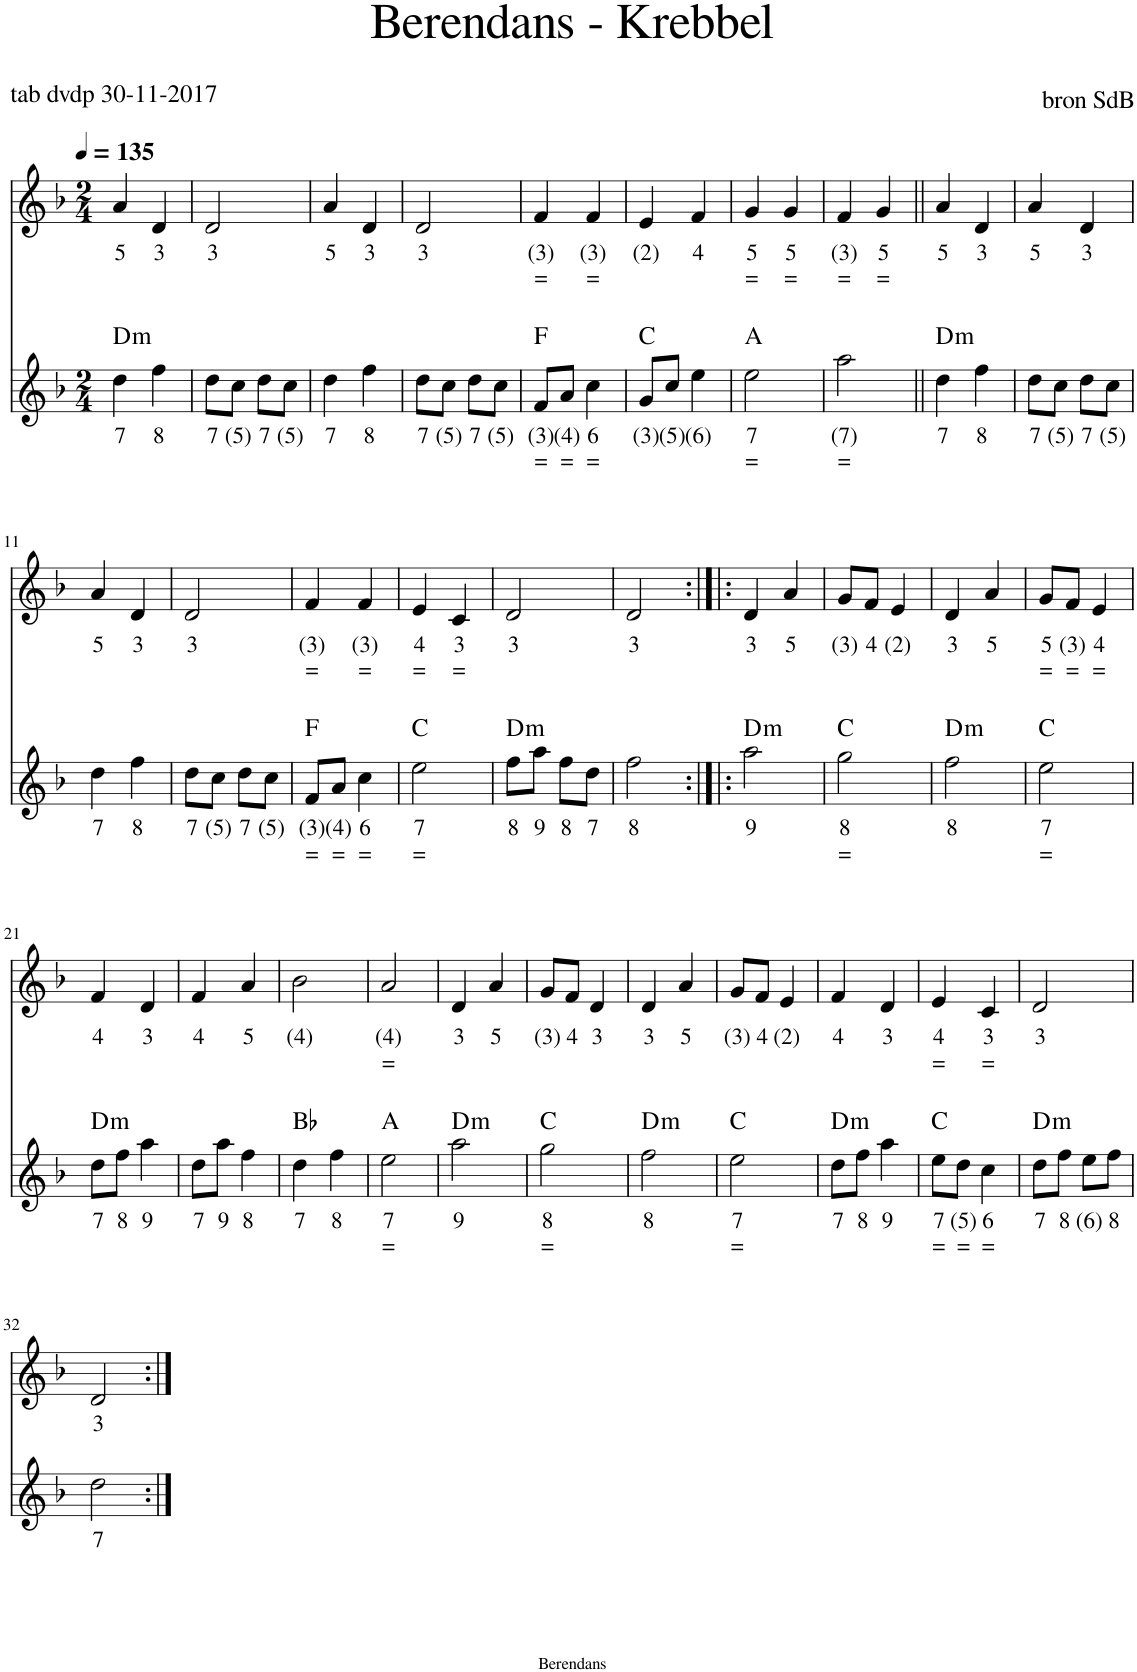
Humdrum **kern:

**kern	**text	**text	**harte	**kern	**text	**text
*part2	*part2	*part2	*part2	*part1	*part1	*part1
*staff2	*staff2	*staff2	*	*staff1	*staff1	*staff1
*I"Stem	*	*	*	*I"Stem	*	*
*clefG2	*	*	*	*clefG2	*	*
*k[b-]	*	*	*	*k[b-]	*	*
*M2/4	*	*	*	*M2/4	*	*
*MM135	*	*	*	*MM135	*	*
=1	=1	=1	=1	=1	=1	=1
!	!LO:LY:b	!	!LO:H:kt=m	!	!LO:LY:b	!
4dd\	7	.	D:min	4a/	5	.
!	!LO:LY:b	!	!	!	!LO:LY:b	!
4ff\	8	.	.	4d/	3	.
=2	=2	=2	=2	=2	=2	=2
!	!LO:LY:b	!	!	!	!LO:LY:b	!
8dd\L	7	.	.	2d/	3	.
!	!LO:LY:b	!	!	!	!	!
8cc\J	(5)	.	.	.	.	.
!	!LO:LY:b	!	!	!	!	!
8dd\L	7	.	.	.	.	.
!	!LO:LY:b	!	!	!	!	!
8cc\J	(5)	.	.	.	.	.
=3	=3	=3	=3	=3	=3	=3
!	!LO:LY:b	!	!	!	!LO:LY:b	!
4dd\	7	.	.	4a/	5	.
!	!LO:LY:b	!	!	!	!LO:LY:b	!
4ff\	8	.	.	4d/	3	.
=4	=4	=4	=4	=4	=4	=4
!	!LO:LY:b	!	!	!	!LO:LY:b	!
8dd\L	7	.	.	2d/	3	.
!	!LO:LY:b	!	!	!	!	!
8cc\J	(5)	.	.	.	.	.
!	!LO:LY:b	!	!	!	!	!
8dd\L	7	.	.	.	.	.
!	!LO:LY:b	!	!	!	!	!
8cc\J	(5)	.	.	.	.	.
=5	=5	=5	=5	=5	=5	=5
!	!LO:LY:b	!LO:LY:b	!	!	!LO:LY:b	!LO:LY:b
8f/L	(3)	=	F:maj	4f/	(3)	=
!	!LO:LY:b	!LO:LY:b	!	!	!	!
8a/J	(4)	=	.	.	.	.
!	!LO:LY:b	!LO:LY:b	!	!	!LO:LY:b	!LO:LY:b
4cc\	6	=	.	4f/	(3)	=
=6	=6	=6	=6	=6	=6	=6
!	!LO:LY:b	!	!	!	!LO:LY:b	!
8g/L	(3)	.	C:maj	4e/	(2)	.
!	!LO:LY:b	!	!	!	!	!
8cc/J	(5)	.	.	.	.	.
!	!LO:LY:b	!	!	!	!LO:LY:b	!
4ee\	(6)	.	.	4f/	4	.
=7	=7	=7	=7	=7	=7	=7
!	!LO:LY:b	!LO:LY:b	!	!	!LO:LY:b	!LO:LY:b
2ee\	7	=	A:maj	4g/	5	=
!	!	!	!	!	!LO:LY:b	!LO:LY:b
.	.	.	.	4g/	5	=
=8	=8	=8	=8	=8	=8	=8
!	!LO:LY:b	!LO:LY:b	!	!	!LO:LY:b	!LO:LY:b
2aa\	(7)	=	.	4f/	(3)	=
!	!	!	!	!	!LO:LY:b	!LO:LY:b
.	.	.	.	4g/	5	=
=9||	=9||	=9||	=9||	=9||	=9||	=9||
!	!LO:LY:b	!	!LO:H:kt=m	!	!LO:LY:b	!
4dd\	7	.	D:min	4a/	5	.
!	!LO:LY:b	!	!	!	!LO:LY:b	!
4ff\	8	.	.	4d/	3	.
=10	=10	=10	=10	=10	=10	=10
!	!LO:LY:b	!	!	!	!LO:LY:b	!
8dd\L	7	.	.	4a/	5	.
!	!LO:LY:b	!	!	!	!	!
8cc\J	(5)	.	.	.	.	.
!	!LO:LY:b	!	!	!	!LO:LY:b	!
8dd\L	7	.	.	4d/	3	.
!	!LO:LY:b	!	!	!	!	!
8cc\J	(5)	.	.	.	.	.
!!LO:LB:g=z
=11	=11	=11	=11	=11	=11	=11
!	!LO:LY:b	!	!	!	!LO:LY:b	!
4dd\	7	.	.	4a/	5	.
!	!LO:LY:b	!	!	!	!LO:LY:b	!
4ff\	8	.	.	4d/	3	.
=12	=12	=12	=12	=12	=12	=12
!	!LO:LY:b	!	!	!	!LO:LY:b	!
8dd\L	7	.	.	2d/	3	.
!	!LO:LY:b	!	!	!	!	!
8cc\J	(5)	.	.	.	.	.
!	!LO:LY:b	!	!	!	!	!
8dd\L	7	.	.	.	.	.
!	!LO:LY:b	!	!	!	!	!
8cc\J	(5)	.	.	.	.	.
=13	=13	=13	=13	=13	=13	=13
!	!LO:LY:b	!LO:LY:b	!	!	!LO:LY:b	!LO:LY:b
8f/L	(3)	=	F:maj	4f/	(3)	=
!	!LO:LY:b	!LO:LY:b	!	!	!	!
8a/J	(4)	=	.	.	.	.
!	!LO:LY:b	!LO:LY:b	!	!	!LO:LY:b	!LO:LY:b
4cc\	6	=	.	4f/	(3)	=
=14	=14	=14	=14	=14	=14	=14
!	!LO:LY:b	!LO:LY:b	!	!	!LO:LY:b	!LO:LY:b
2ee\	7	=	C:maj	4e/	4	=
!	!	!	!	!	!LO:LY:b	!LO:LY:b
.	.	.	.	4c/	3	=
=15	=15	=15	=15	=15	=15	=15
!	!LO:LY:b	!	!LO:H:kt=m	!	!LO:LY:b	!
8ff\L	8	.	D:min	2d/	3	.
!	!LO:LY:b	!	!	!	!	!
8aa\J	9	.	.	.	.	.
!	!LO:LY:b	!	!	!	!	!
8ff\L	8	.	.	.	.	.
!	!LO:LY:b	!	!	!	!	!
8dd\J	7	.	.	.	.	.
=16	=16	=16	=16	=16	=16	=16
!	!LO:LY:b	!	!	!	!LO:LY:b	!
2ff\	8	.	.	2d/	3	.
=17:|!|:	=17:|!|:	=17:|!|:	=17:|!|:	=17:|!|:	=17:|!|:	=17:|!|:
!	!LO:LY:b	!	!LO:H:kt=m	!	!LO:LY:b	!
2aa\	9	.	D:min	4d/	3	.
!	!	!	!	!	!LO:LY:b	!
.	.	.	.	4a/	5	.
=18	=18	=18	=18	=18	=18	=18
!	!LO:LY:b	!LO:LY:b	!	!	!LO:LY:b	!
2gg\	8	=	C:maj	8g/L	(3)	.
!	!	!	!	!	!LO:LY:b	!
.	.	.	.	8f/J	4	.
!	!	!	!	!	!LO:LY:b	!
.	.	.	.	4e/	(2)	.
=19	=19	=19	=19	=19	=19	=19
!	!LO:LY:b	!	!LO:H:kt=m	!	!LO:LY:b	!
2ff\	8	.	D:min	4d/	3	.
!	!	!	!	!	!LO:LY:b	!
.	.	.	.	4a/	5	.
=20	=20	=20	=20	=20	=20	=20
!	!LO:LY:b	!LO:LY:b	!	!	!LO:LY:b	!LO:LY:b
2ee\	7	=	C:maj	8g/L	5	=
!	!	!	!	!	!LO:LY:b	!LO:LY:b
.	.	.	.	8f/J	(3)	=
!	!	!	!	!	!LO:LY:b	!LO:LY:b
.	.	.	.	4e/	4	=
!!LO:LB:g=z
=21	=21	=21	=21	=21	=21	=21
!	!LO:LY:b	!	!LO:H:kt=m	!	!LO:LY:b	!
8dd\L	7	.	D:min	4f/	4	.
!	!LO:LY:b	!	!	!	!	!
8ff\J	8	.	.	.	.	.
!	!LO:LY:b	!	!	!	!LO:LY:b	!
4aa\	9	.	.	4d/	3	.
=22	=22	=22	=22	=22	=22	=22
!	!LO:LY:b	!	!	!	!LO:LY:b	!
8dd\L	7	.	.	4f/	4	.
!	!LO:LY:b	!	!	!	!	!
8aa\J	9	.	.	.	.	.
!	!LO:LY:b	!	!	!	!LO:LY:b	!
4ff\	8	.	.	4a/	5	.
=23	=23	=23	=23	=23	=23	=23
!	!LO:LY:b	!	!	!	!LO:LY:b	!
4dd\	7	.	Bb:maj	2b-\	(4)	.
!	!LO:LY:b	!	!	!	!	!
4ff\	8	.	.	.	.	.
=24	=24	=24	=24	=24	=24	=24
!	!LO:LY:b	!LO:LY:b	!	!	!LO:LY:b	!LO:LY:b
2ee\	7	=	A:maj	2a/	(4)	=
=25	=25	=25	=25	=25	=25	=25
!	!LO:LY:b	!	!LO:H:kt=m	!	!LO:LY:b	!
2aa\	9	.	D:min	4d/	3	.
!	!	!	!	!	!LO:LY:b	!
.	.	.	.	4a/	5	.
=26	=26	=26	=26	=26	=26	=26
!	!LO:LY:b	!LO:LY:b	!	!	!LO:LY:b	!
2gg\	8	=	C:maj	8g/L	(3)	.
!	!	!	!	!	!LO:LY:b	!
.	.	.	.	8f/J	4	.
!	!	!	!	!	!LO:LY:b	!
.	.	.	.	4d/	3	.
=27	=27	=27	=27	=27	=27	=27
!	!LO:LY:b	!	!LO:H:kt=m	!	!LO:LY:b	!
2ff\	8	.	D:min	4d/	3	.
!	!	!	!	!	!LO:LY:b	!
.	.	.	.	4a/	5	.
=28	=28	=28	=28	=28	=28	=28
!	!LO:LY:b	!LO:LY:b	!	!	!LO:LY:b	!
2ee\	7	=	C:maj	8g/L	(3)	.
!	!	!	!	!	!LO:LY:b	!
.	.	.	.	8f/J	4	.
!	!	!	!	!	!LO:LY:b	!
.	.	.	.	4e/	(2)	.
=29	=29	=29	=29	=29	=29	=29
!	!LO:LY:b	!	!LO:H:kt=m	!	!LO:LY:b	!
8dd\L	7	.	D:min	4f/	4	.
!	!LO:LY:b	!	!	!	!	!
8ff\J	8	.	.	.	.	.
!	!LO:LY:b	!	!	!	!LO:LY:b	!
4aa\	9	.	.	4d/	3	.
=30	=30	=30	=30	=30	=30	=30
!	!LO:LY:b	!LO:LY:b	!	!	!LO:LY:b	!LO:LY:b
8ee\L	7	=	C:maj	4e/	4	=
!	!LO:LY:b	!LO:LY:b	!	!	!	!
8dd\J	(5)	=	.	.	.	.
!	!LO:LY:b	!LO:LY:b	!	!	!LO:LY:b	!LO:LY:b
4cc\	6	=	.	4c/	3	=
=31	=31	=31	=31	=31	=31	=31
!	!LO:LY:b	!	!LO:H:kt=m	!	!LO:LY:b	!
8dd\L	7	.	D:min	2d/	3	.
!	!LO:LY:b	!	!	!	!	!
8ff\J	8	.	.	.	.	.
!	!LO:LY:b	!	!	!	!	!
8ee\L	(6)	.	.	.	.	.
!	!LO:LY:b	!	!	!	!	!
8ff\J	8	.	.	.	.	.
!!LO:LB:g=z
=32	=32	=32	=32	=32	=32	=32
!	!LO:LY:b	!	!	!	!LO:LY:b	!
2dd\	7	.	.	2d/	3	.
=:|!	=:|!	=:|!	=:|!	=:|!	=:|!	=:|!
*-	*-	*-	*-	*-	*-	*-
